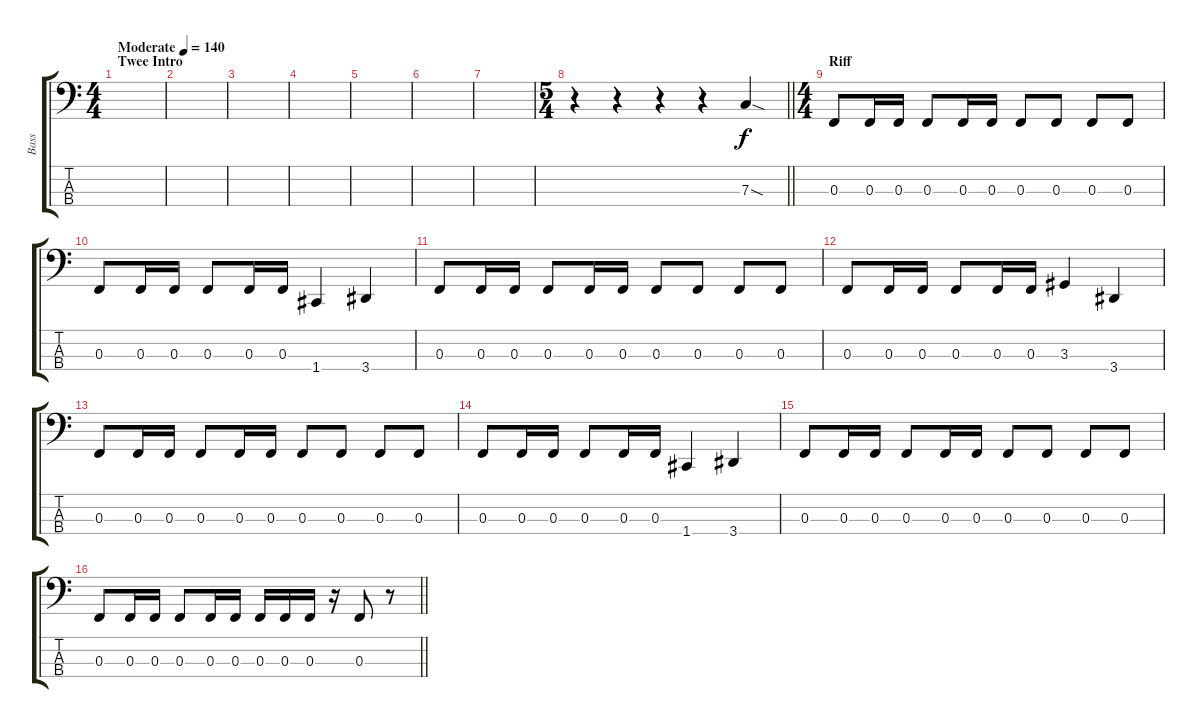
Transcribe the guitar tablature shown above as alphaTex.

\track ("Bass" "Bass") {instrument electricbasspick}
\staff {score tabs}
\tuning (Eb2 Bb1 F1 C1) {hide}
\ts (4 4)
\section ("" "Twee Intro")
\tempo (140 "Moderate")
\clef f4
\ks c
|
|
|
|
|
|
|
\ts (5 4)
\barLineRight lightlight
r.4 r.4 r.4 r.4 7.3{sod}.4 |
\ts (4 4)
\section ("" "Riff")
0.3.8 0.3.16 0.3.16 0.3.8 0.3.16 0.3.16 0.3.8 0.3.8 0.3.8 0.3.8 |
0.3.8 0.3.16 0.3.16 0.3.8 0.3.16 0.3.16 1.4.4 3.4.4 |
0.3.8 0.3.16 0.3.16 0.3.8 0.3.16 0.3.16 0.3.8 0.3.8 0.3.8 0.3.8 |
0.3.8 0.3.16 0.3.16 0.3.8 0.3.16 0.3.16 3.3.4 3.4.4 |
0.3.8 0.3.16 0.3.16 0.3.8 0.3.16 0.3.16 0.3.8 0.3.8 0.3.8 0.3.8 |
0.3.8 0.3.16 0.3.16 0.3.8 0.3.16 0.3.16 1.4.4 3.4.4 |
0.3.8 0.3.16 0.3.16 0.3.8 0.3.16 0.3.16 0.3.8 0.3.8 0.3.8 0.3.8 |
\barLineRight lightlight
0.3.8 0.3.16 0.3.16 0.3.8 0.3.16 0.3.16 0.3.16 0.3.16 0.3.16 r.16 0.3.8 r.8
